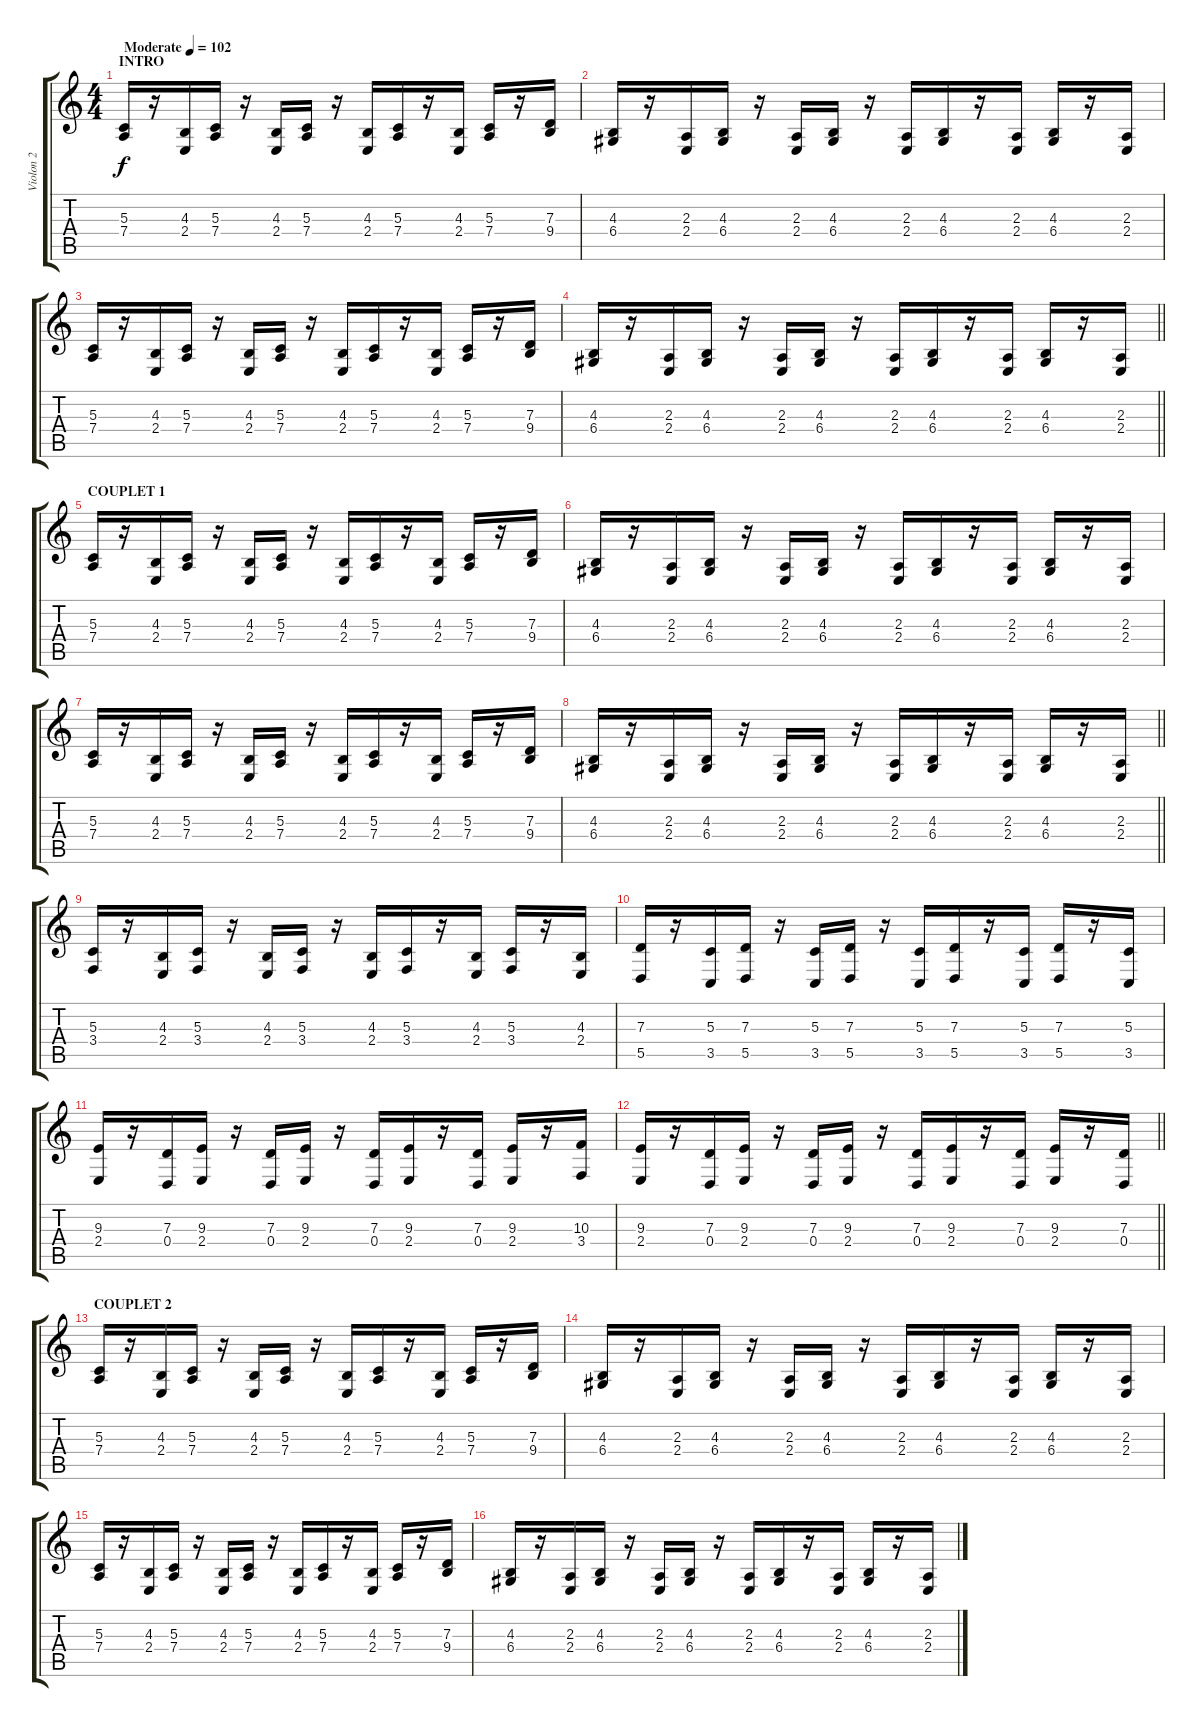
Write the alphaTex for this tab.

\track ("Violon 2" "Violon 2") {instrument violin}
\staff {score tabs}
\tuning (E4 B3 G3 D3 A2 E2) {hide}
\ts (4 4)
\section ("" "INTRO")
\tempo (102 "Moderate")
\clef g2
\ks c
(5.3 7.4).16{dy f instrument violin} r.16 (4.3 2.4).16 (5.3 7.4).16 r.16 (4.3 2.4).16 (5.3 7.4).16 r.16 (4.3 2.4).16 (5.3 7.4).16 r.16 (4.3 2.4).16 (5.3 7.4).16 r.16 (7.3 9.4).16 |
(4.3 6.4).16 r.16 (2.3 2.4).16 (4.3 6.4).16 r.16 (2.3 2.4).16 (4.3 6.4).16 r.16 (2.3 2.4).16 (4.3 6.4).16 r.16 (2.3 2.4).16 (4.3 6.4).16 r.16 (2.3 2.4).16 |
(5.3 7.4).16 r.16 (4.3 2.4).16 (5.3 7.4).16 r.16 (4.3 2.4).16 (5.3 7.4).16 r.16 (4.3 2.4).16 (5.3 7.4).16 r.16 (4.3 2.4).16 (5.3 7.4).16 r.16 (7.3 9.4).16 |
\barLineRight lightlight
(4.3 6.4).16 r.16 (2.3 2.4).16 (4.3 6.4).16 r.16 (2.3 2.4).16 (4.3 6.4).16 r.16 (2.3 2.4).16 (4.3 6.4).16 r.16 (2.3 2.4).16 (4.3 6.4).16 r.16 (2.3 2.4).16 |
\section ("" "COUPLET 1")
(5.3 7.4).16 r.16 (4.3 2.4).16 (5.3 7.4).16 r.16 (4.3 2.4).16 (5.3 7.4).16 r.16 (4.3 2.4).16 (5.3 7.4).16 r.16 (4.3 2.4).16 (5.3 7.4).16 r.16 (7.3 9.4).16 |
(4.3 6.4).16 r.16 (2.3 2.4).16 (4.3 6.4).16 r.16 (2.3 2.4).16 (4.3 6.4).16 r.16 (2.3 2.4).16 (4.3 6.4).16 r.16 (2.3 2.4).16 (4.3 6.4).16 r.16 (2.3 2.4).16 |
(5.3 7.4).16 r.16 (4.3 2.4).16 (5.3 7.4).16 r.16 (4.3 2.4).16 (5.3 7.4).16 r.16 (4.3 2.4).16 (5.3 7.4).16 r.16 (4.3 2.4).16 (5.3 7.4).16 r.16 (7.3 9.4).16 |
\barLineRight lightlight
(4.3 6.4).16 r.16 (2.3 2.4).16 (4.3 6.4).16 r.16 (2.3 2.4).16 (4.3 6.4).16 r.16 (2.3 2.4).16 (4.3 6.4).16 r.16 (2.3 2.4).16 (4.3 6.4).16 r.16 (2.3 2.4).16 |
(5.3 3.4).16 r.16 (4.3 2.4).16 (5.3 3.4).16 r.16 (4.3 2.4).16 (5.3 3.4).16 r.16 (4.3 2.4).16 (5.3 3.4).16 r.16 (4.3 2.4).16 (5.3 3.4).16 r.16 (4.3 2.4).16 |
(7.3 5.5).16 r.16 (5.3 3.5).16 (7.3 5.5).16 r.16 (5.3 3.5).16 (7.3 5.5).16 r.16 (5.3 3.5).16 (7.3 5.5).16 r.16 (5.3 3.5).16 (7.3 5.5).16 r.16 (5.3 3.5).16 |
(9.3 2.4).16 r.16 (7.3 0.4).16 (9.3 2.4).16 r.16 (7.3 0.4).16 (9.3 2.4).16 r.16 (7.3 0.4).16 (9.3 2.4).16 r.16 (7.3 0.4).16 (9.3 2.4).16 r.16 (10.3 3.4).16 |
\barLineRight lightlight
(9.3 2.4).16 r.16 (7.3 0.4).16 (9.3 2.4).16 r.16 (7.3 0.4).16 (9.3 2.4).16 r.16 (7.3 0.4).16 (9.3 2.4).16 r.16 (7.3 0.4).16 (9.3 2.4).16 r.16 (7.3 0.4).16 |
\section ("" "COUPLET 2")
(5.3 7.4).16 r.16 (4.3 2.4).16 (5.3 7.4).16 r.16 (4.3 2.4).16 (5.3 7.4).16 r.16 (4.3 2.4).16 (5.3 7.4).16 r.16 (4.3 2.4).16 (5.3 7.4).16 r.16 (7.3 9.4).16 |
(4.3 6.4).16 r.16 (2.3 2.4).16 (4.3 6.4).16 r.16 (2.3 2.4).16 (4.3 6.4).16 r.16 (2.3 2.4).16 (4.3 6.4).16 r.16 (2.3 2.4).16 (4.3 6.4).16 r.16 (2.3 2.4).16 |
(5.3 7.4).16 r.16 (4.3 2.4).16 (5.3 7.4).16 r.16 (4.3 2.4).16 (5.3 7.4).16 r.16 (4.3 2.4).16 (5.3 7.4).16 r.16 (4.3 2.4).16 (5.3 7.4).16 r.16 (7.3 9.4).16 |
(4.3 6.4).16 r.16 (2.3 2.4).16 (4.3 6.4).16 r.16 (2.3 2.4).16 (4.3 6.4).16 r.16 (2.3 2.4).16 (4.3 6.4).16 r.16 (2.3 2.4).16 (4.3 6.4).16 r.16 (2.3 2.4).16
